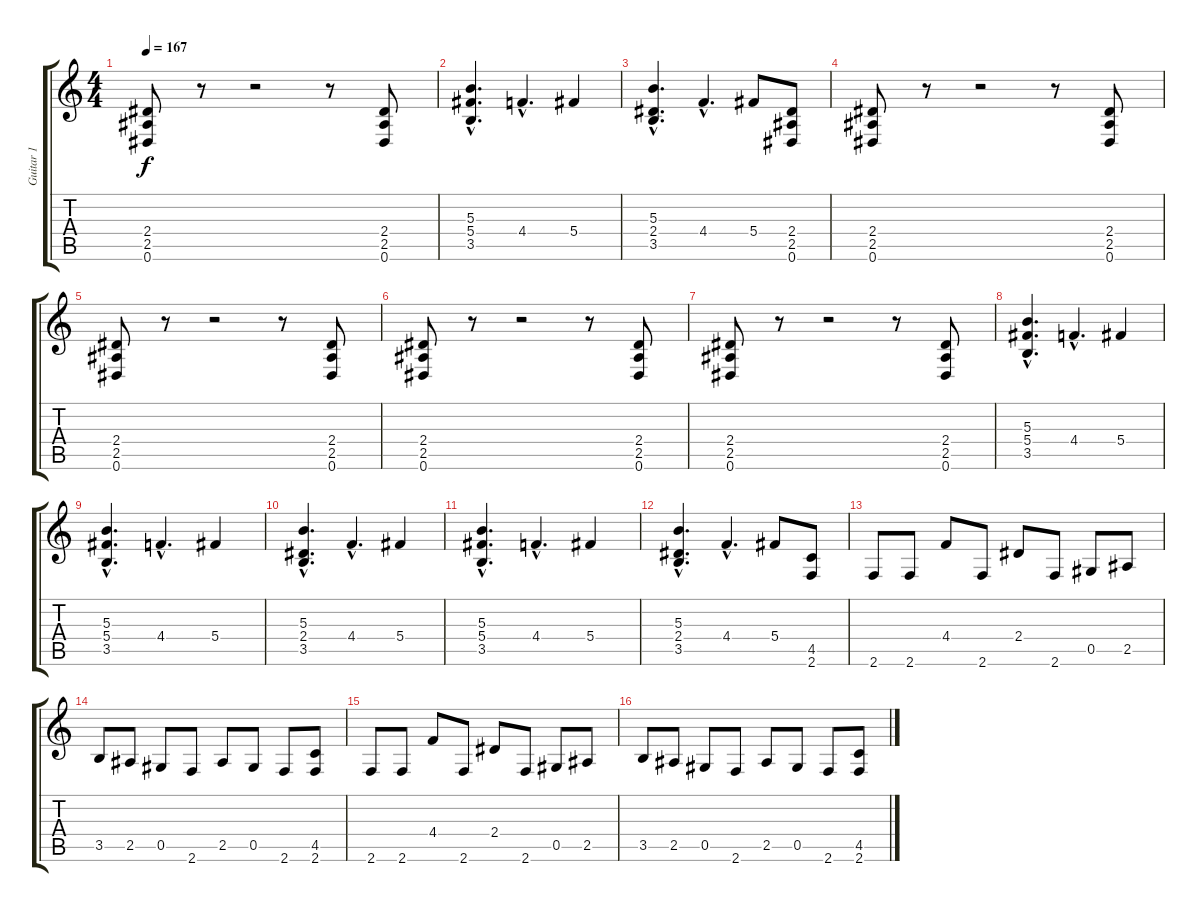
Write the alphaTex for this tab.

\track ("Guitar 1" "Guitar 1") {instrument distortionguitar}
\staff {score tabs}
\tuning (Eb4 Bb3 Gb3 Db3 Ab2 Eb2) {hide}
\ts (4 4)
\tempo 167
\clef g2
\ks c
(2.4 2.5 0.6).8{dy f} r.8 r.2 r.8 (2.4 2.5 0.6).8 |
(5.3{hac} 5.4{hac} 3.5{hac}).4{d} 4.4{hac}.4{d} 5.4.4 |
(5.3{hac} 2.4{hac} 3.5{hac}).4{d} 4.4{hac}.4{d} 5.4.8 (2.4 2.5 0.6).8 |
(2.4 2.5 0.6).8 r.8 r.2 r.8 (2.4 2.5 0.6).8 |
(2.4 2.5 0.6).8 r.8 r.2 r.8 (2.4 2.5 0.6).8 |
(2.4 2.5 0.6).8 r.8 r.2 r.8 (2.4 2.5 0.6).8 |
(2.4 2.5 0.6).8 r.8 r.2 r.8 (2.4 2.5 0.6).8 |
(5.3{hac} 5.4{hac} 3.5{hac}).4{d} 4.4{hac}.4{d} 5.4.4 |
(5.3{hac} 5.4{hac} 3.5{hac}).4{d} 4.4{hac}.4{d} 5.4.4 |
(5.3{hac} 2.4{hac} 3.5{hac}).4{d} 4.4{hac}.4{d} 5.4.4 |
(5.3{hac} 5.4{hac} 3.5{hac}).4{d} 4.4{hac}.4{d} 5.4.4 |
(5.3{hac} 2.4{hac} 3.5{hac}).4{d} 4.4{hac}.4{d} 5.4.8 (4.5 2.6).8 |
2.6.8 2.6.8 4.4.8 2.6.8 2.4.8 2.6.8 0.5.8 2.5.8 |
3.5.8 2.5.8 0.5.8 2.6.8 2.5.8 0.5.8 2.6.8 (4.5 2.6).8 |
2.6.8 2.6.8 4.4.8 2.6.8 2.4.8 2.6.8 0.5.8 2.5.8 |
3.5.8 2.5.8 0.5.8 2.6.8 2.5.8 0.5.8 2.6.8 (4.5 2.6).8
